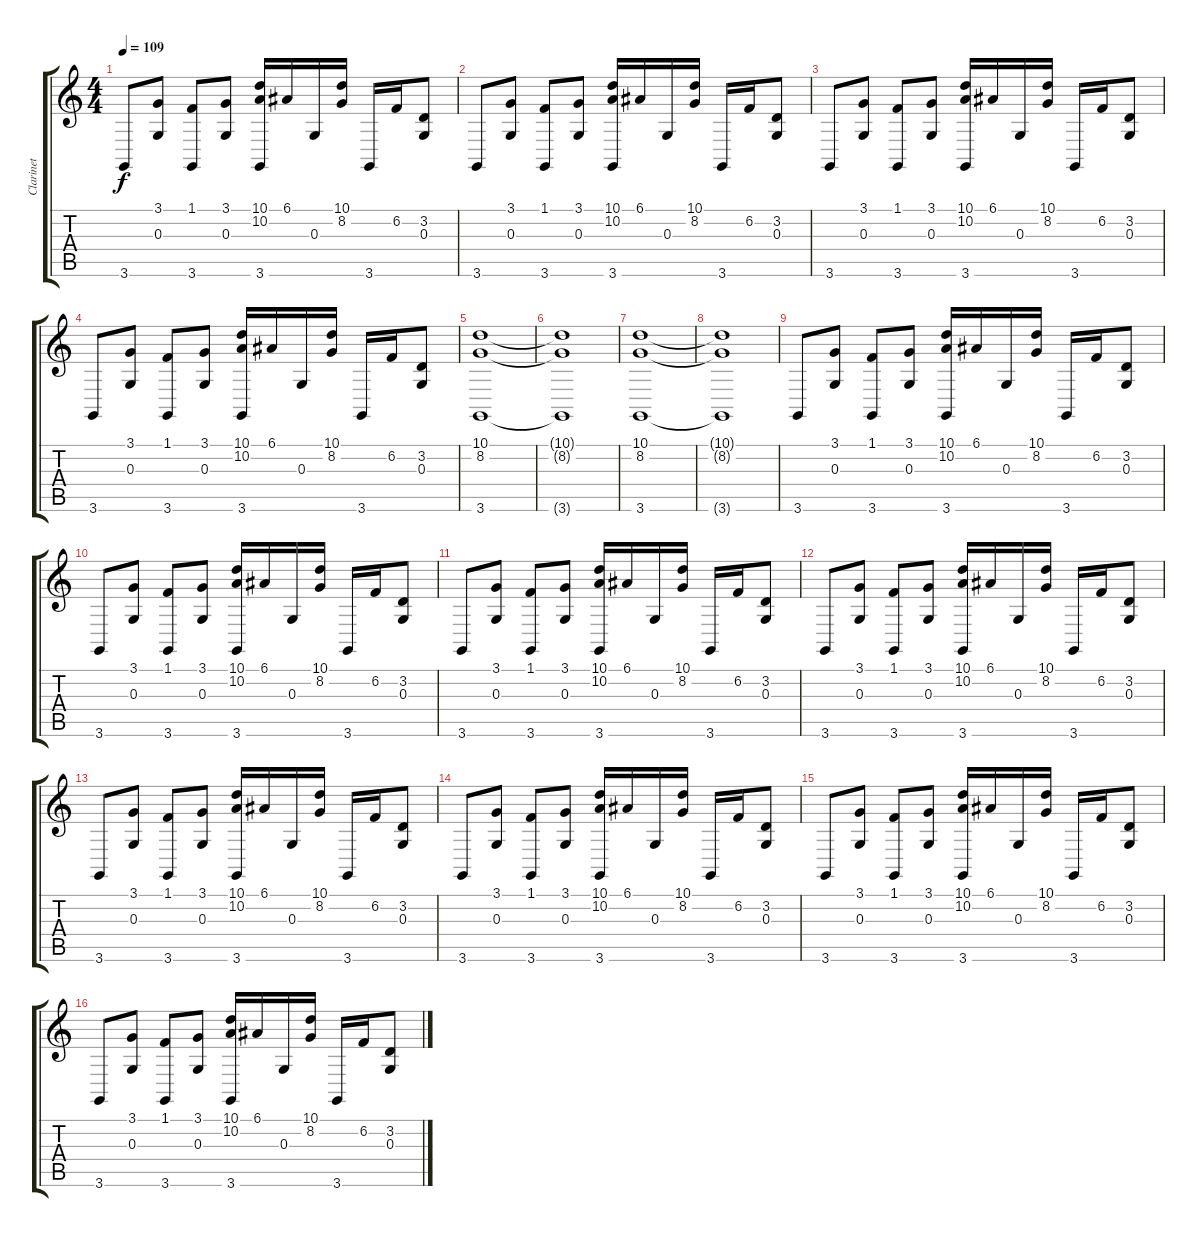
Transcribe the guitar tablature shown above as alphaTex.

\track ("Clarinet" "Clarinet") {instrument clavinet}
\staff {score tabs}
\tuning (E4 B3 G3 D3 A2 E2) {hide}
\ts (4 4)
\tempo 109
\clef g2
\ks c
3.6.8{dy f} (3.1 0.3).8 (1.1 3.6).8 (3.1 0.3).8 (10.1 10.2 3.6).16 6.1.16 0.3.16 (10.1 8.2).16 3.6.16 6.2.16 (3.2 0.3).8 |
3.6.8 (3.1 0.3).8 (1.1 3.6).8 (3.1 0.3).8 (10.1 10.2 3.6).16 6.1.16 0.3.16 (10.1 8.2).16 3.6.16 6.2.16 (3.2 0.3).8 |
3.6.8 (3.1 0.3).8 (1.1 3.6).8 (3.1 0.3).8 (10.1 10.2 3.6).16 6.1.16 0.3.16 (10.1 8.2).16 3.6.16 6.2.16 (3.2 0.3).8 |
3.6.8 (3.1 0.3).8 (1.1 3.6).8 (3.1 0.3).8 (10.1 10.2 3.6).16 6.1.16 0.3.16 (10.1 8.2).16 3.6.16 6.2.16 (3.2 0.3).8 |
(10.1 8.2 3.6).1 |
(10.1{t} 8.2{t} 3.6{t}).1 |
(10.1 8.2 3.6).1 |
(10.1{t} 8.2{t} 3.6{t}).1 |
3.6.8 (3.1 0.3).8 (1.1 3.6).8 (3.1 0.3).8 (10.1 10.2 3.6).16 6.1.16 0.3.16 (10.1 8.2).16 3.6.16 6.2.16 (3.2 0.3).8 |
3.6.8 (3.1 0.3).8 (1.1 3.6).8 (3.1 0.3).8 (10.1 10.2 3.6).16 6.1.16 0.3.16 (10.1 8.2).16 3.6.16 6.2.16 (3.2 0.3).8 |
3.6.8 (3.1 0.3).8 (1.1 3.6).8 (3.1 0.3).8 (10.1 10.2 3.6).16 6.1.16 0.3.16 (10.1 8.2).16 3.6.16 6.2.16 (3.2 0.3).8 |
3.6.8 (3.1 0.3).8 (1.1 3.6).8 (3.1 0.3).8 (10.1 10.2 3.6).16 6.1.16 0.3.16 (10.1 8.2).16 3.6.16 6.2.16 (3.2 0.3).8 |
3.6.8 (3.1 0.3).8 (1.1 3.6).8 (3.1 0.3).8 (10.1 10.2 3.6).16 6.1.16 0.3.16 (10.1 8.2).16 3.6.16 6.2.16 (3.2 0.3).8 |
3.6.8 (3.1 0.3).8 (1.1 3.6).8 (3.1 0.3).8 (10.1 10.2 3.6).16 6.1.16 0.3.16 (10.1 8.2).16 3.6.16 6.2.16 (3.2 0.3).8 |
3.6.8 (3.1 0.3).8 (1.1 3.6).8 (3.1 0.3).8 (10.1 10.2 3.6).16 6.1.16 0.3.16 (10.1 8.2).16 3.6.16 6.2.16 (3.2 0.3).8 |
3.6.8 (3.1 0.3).8 (1.1 3.6).8 (3.1 0.3).8 (10.1 10.2 3.6).16 6.1.16 0.3.16 (10.1 8.2).16 3.6.16 6.2.16 (3.2 0.3).8
